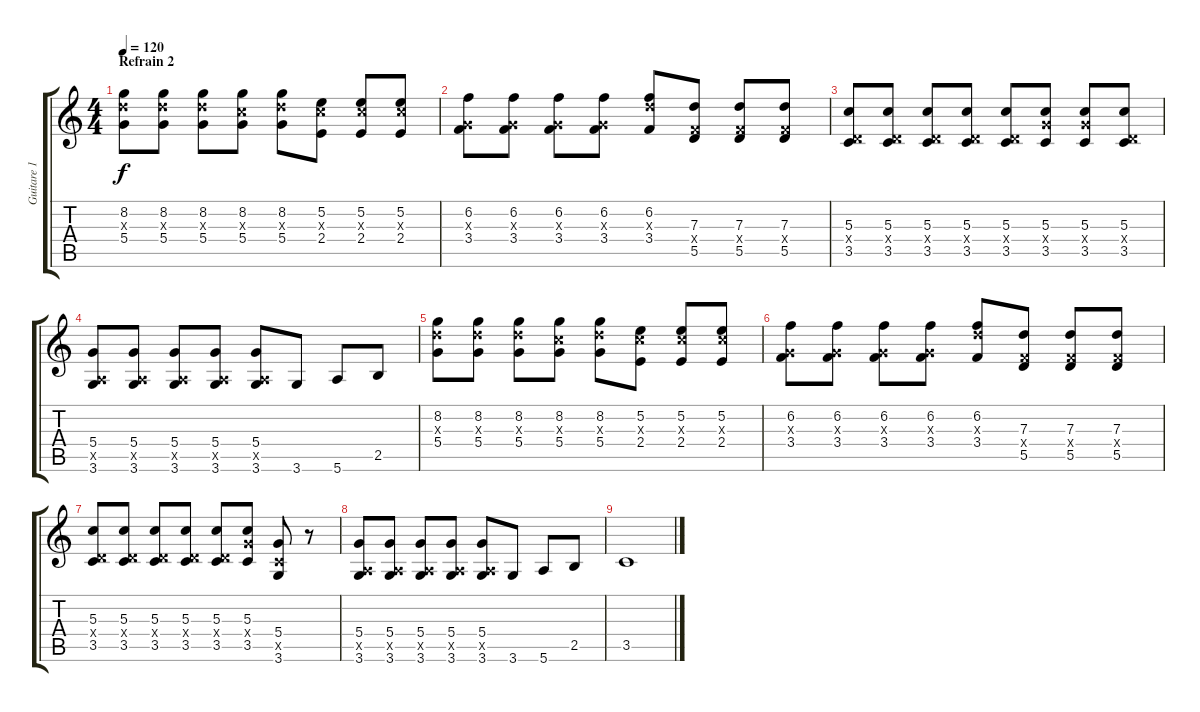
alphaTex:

\track ("Guitare 1" "Guitare 1") {instrument distortionguitar}
\staff {score tabs}
\tuning (E4 B3 G3 D3 A2 E2) {hide}
\ts (4 4)
\section ("" "Refrain 2")
\tempo 120
\clef g2
\ks c
(8.2 7.3{x} 5.4).8{dy f volume 5} (8.2 7.3{x} 5.4).8{volume 10} (8.2 7.3{x} 5.4).8 (8.2 5.3{x} 5.4).8 (8.2 7.3{x} 5.4).8 (5.2 5.3{x} 2.4).8 (5.2 5.3{x} 2.4).8 (5.2 5.3{x} 2.4).8 |
(6.2 0.3{x} 3.4).8 (6.2 0.3{x} 3.4).8 (6.2 0.3{x} 3.4).8 (6.2 0.3{x} 3.4).8 (6.2 7.3{x} 3.4).8 (7.3 3.4{x} 5.5).8 (7.3 3.4{x} 5.5).8 (7.3 3.4{x} 5.5).8 |
(5.3 0.4{x} 3.5).8 (5.3 0.4{x} 3.5).8 (5.3 0.4{x} 3.5).8 (5.3 0.4{x} 3.5).8 (5.3 0.4{x} 3.5).8 (5.3 5.4{x} 3.5).8 (5.3 5.4{x} 3.5).8 (5.3 0.4{x} 3.5).8 |
(5.4 0.5{x} 3.6).8 (5.4 0.5{x} 3.6).8 (5.4 0.5{x} 3.6).8 (5.4 0.5{x} 3.6).8 (5.4 0.5{x} 3.6).8 3.6.8 5.6.8 2.5.8 |
(8.2 7.3{x} 5.4).8 (8.2 7.3{x} 5.4).8 (8.2 7.3{x} 5.4).8 (8.2 5.3{x} 5.4).8 (8.2 7.3{x} 5.4).8 (5.2 5.3{x} 2.4).8 (5.2 5.3{x} 2.4).8 (5.2 5.3{x} 2.4).8 |
(6.2 0.3{x} 3.4).8 (6.2 0.3{x} 3.4).8 (6.2 0.3{x} 3.4).8 (6.2 0.3{x} 3.4).8 (6.2 7.3{x} 3.4).8 (7.3 3.4{x} 5.5).8 (7.3 3.4{x} 5.5).8 (7.3 3.4{x} 5.5).8 |
(5.3 0.4{x} 3.5).8 (5.3 0.4{x} 3.5).8 (5.3 0.4{x} 3.5).8 (5.3 0.4{x} 3.5).8 (5.3 0.4{x} 3.5).8 (5.3 5.4{x} 3.5).8 (5.4 3.5{x} 3.6).8 r.8 |
(5.4 0.5{x} 3.6).8 (5.4 0.5{x} 3.6).8 (5.4 0.5{x} 3.6).8 (5.4 0.5{x} 3.6).8 (5.4 0.5{x} 3.6).8 3.6.8 5.6.8 2.5.8 |
3.5.1
